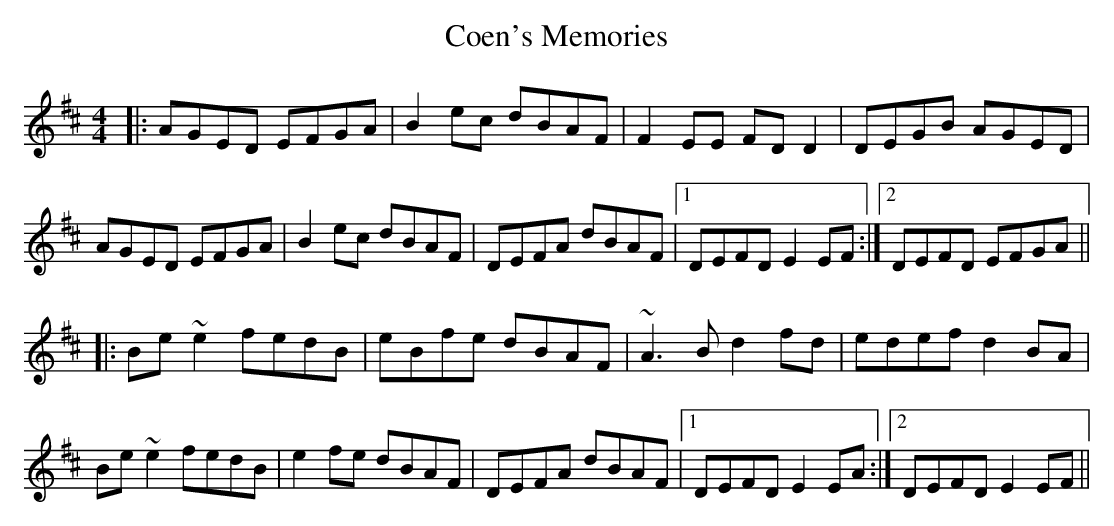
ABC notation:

X:1
T: Coen's Memories
M: 4/4
L: 1/8
K: Edor
|:AGED EFGA|B2 ec dBAF|F2EE FDD2|DEGB AGED|
AGED EFGA|B2 ec dBAF|DEFA dBAF|1 DEFD E2 EF:|2 DEFD EFGA||
|:Be~e2 fedB|eBfe dBAF|~A3B d2fd|edef d2BA|
Be~e2 fedB|e2fe dBAF|DEFA dBAF|1 DEFD E2EA:|2 DEFD E2EF||
